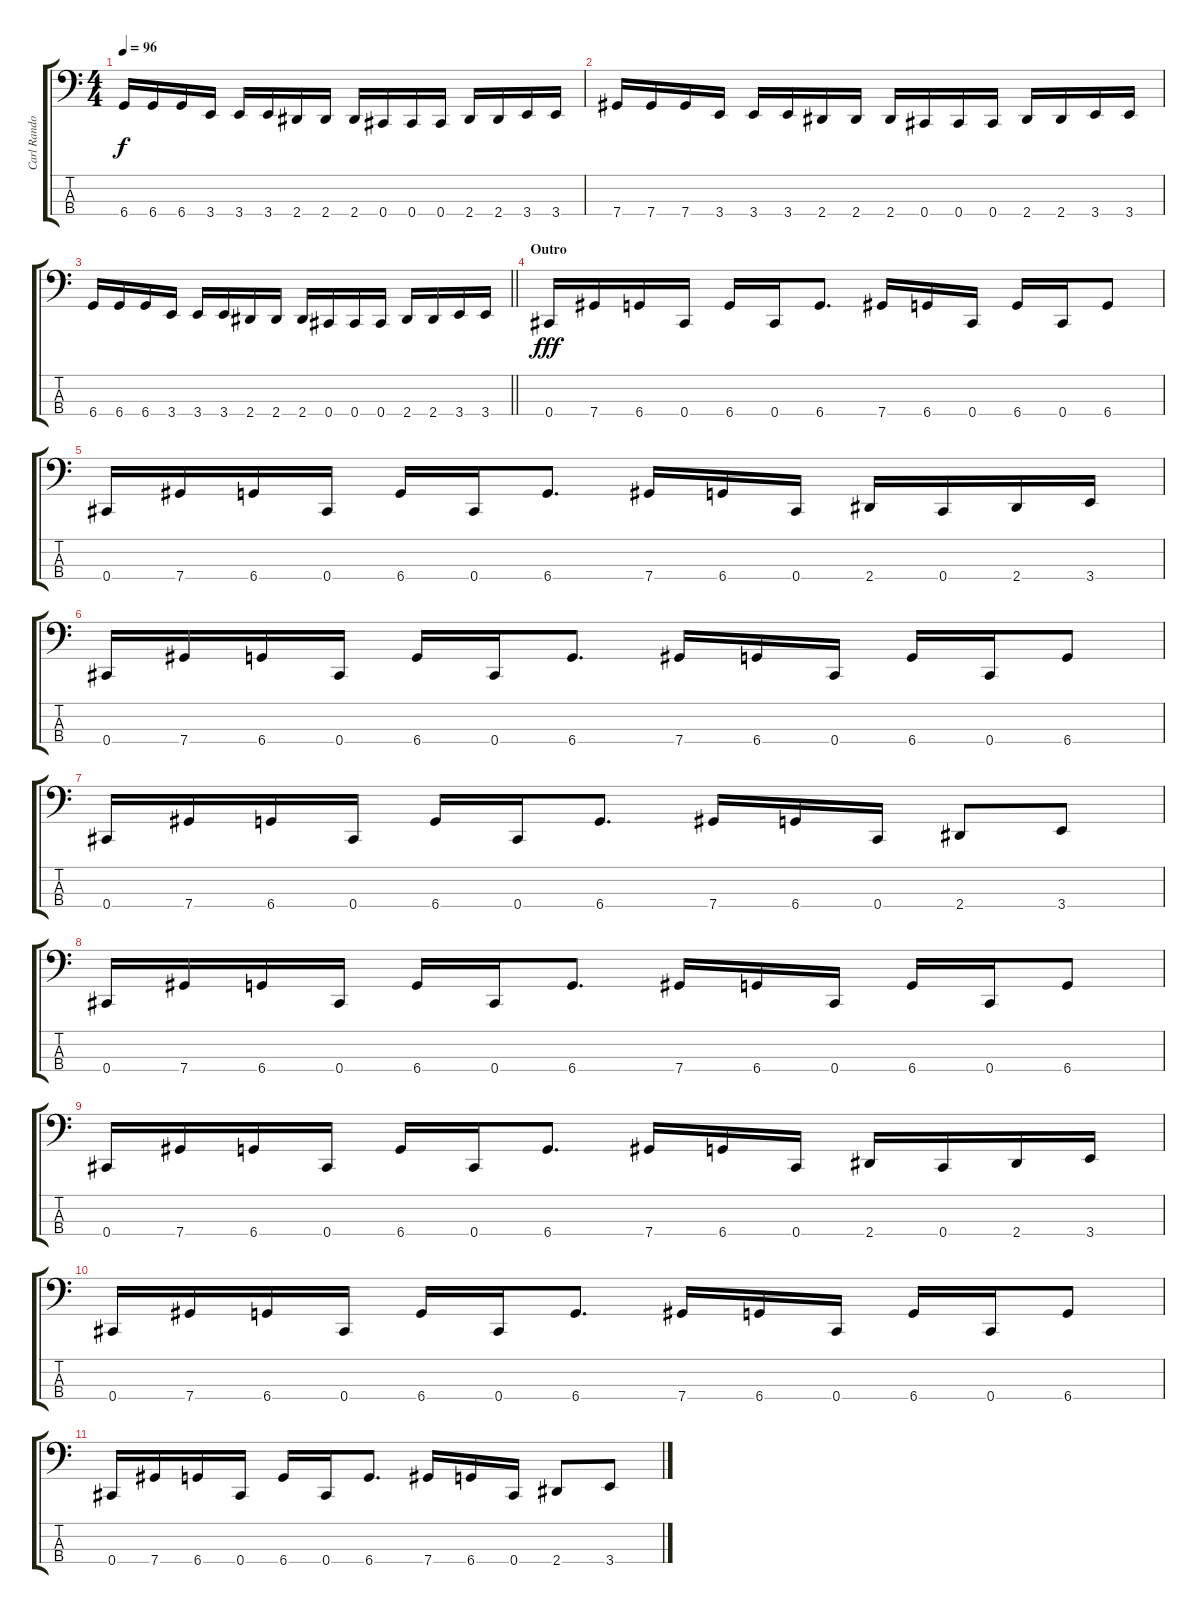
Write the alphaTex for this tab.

\track ("Carl Randolph" "Carl Rando") {instrument electricbasspick}
\staff {score tabs}
\tuning (Gb2 Db2 Ab1 Db1) {hide}
\ts (4 4)
\tempo 96
\clef f4
\ks c
6.4.16{dy f} 6.4.16 6.4.16 3.4.16 3.4.16 3.4.16 2.4.16 2.4.16 2.4.16 0.4.16 0.4.16 0.4.16 2.4.16 2.4.16 3.4.16 3.4.16 |
7.4.16 7.4.16 7.4.16 3.4.16 3.4.16 3.4.16 2.4.16 2.4.16 2.4.16 0.4.16 0.4.16 0.4.16 2.4.16 2.4.16 3.4.16 3.4.16 |
\barLineRight lightlight
6.4.16 6.4.16 6.4.16 3.4.16 3.4.16 3.4.16 2.4.16 2.4.16 2.4.16 0.4.16 0.4.16 0.4.16 2.4.16 2.4.16 3.4.16 3.4.16 |
\section ("" "Outro")
0.4.16{dy fff} 7.4.16 6.4.16 0.4.16 6.4.16 0.4.16 6.4.8{d} 7.4.16 6.4.16 0.4.16 6.4.16 0.4.16 6.4.8 |
0.4.16 7.4.16 6.4.16 0.4.16 6.4.16 0.4.16 6.4.8{d} 7.4.16 6.4.16 0.4.16 2.4.16 0.4.16 2.4.16 3.4.16 |
0.4.16 7.4.16 6.4.16 0.4.16 6.4.16 0.4.16 6.4.8{d} 7.4.16 6.4.16 0.4.16 6.4.16 0.4.16 6.4.8 |
0.4.16 7.4.16 6.4.16 0.4.16 6.4.16 0.4.16 6.4.8{d} 7.4.16 6.4.16 0.4.16 2.4.8 3.4.8 |
0.4.16 7.4.16 6.4.16 0.4.16 6.4.16 0.4.16 6.4.8{d} 7.4.16 6.4.16 0.4.16 6.4.16 0.4.16 6.4.8 |
0.4.16 7.4.16 6.4.16 0.4.16 6.4.16 0.4.16 6.4.8{d} 7.4.16 6.4.16 0.4.16 2.4.16 0.4.16 2.4.16 3.4.16 |
0.4.16 7.4.16 6.4.16 0.4.16 6.4.16 0.4.16 6.4.8{d} 7.4.16 6.4.16 0.4.16 6.4.16 0.4.16 6.4.8 |
0.4.16 7.4.16 6.4.16 0.4.16 6.4.16 0.4.16 6.4.8{d} 7.4.16 6.4.16 0.4.16 2.4.8 3.4.8
